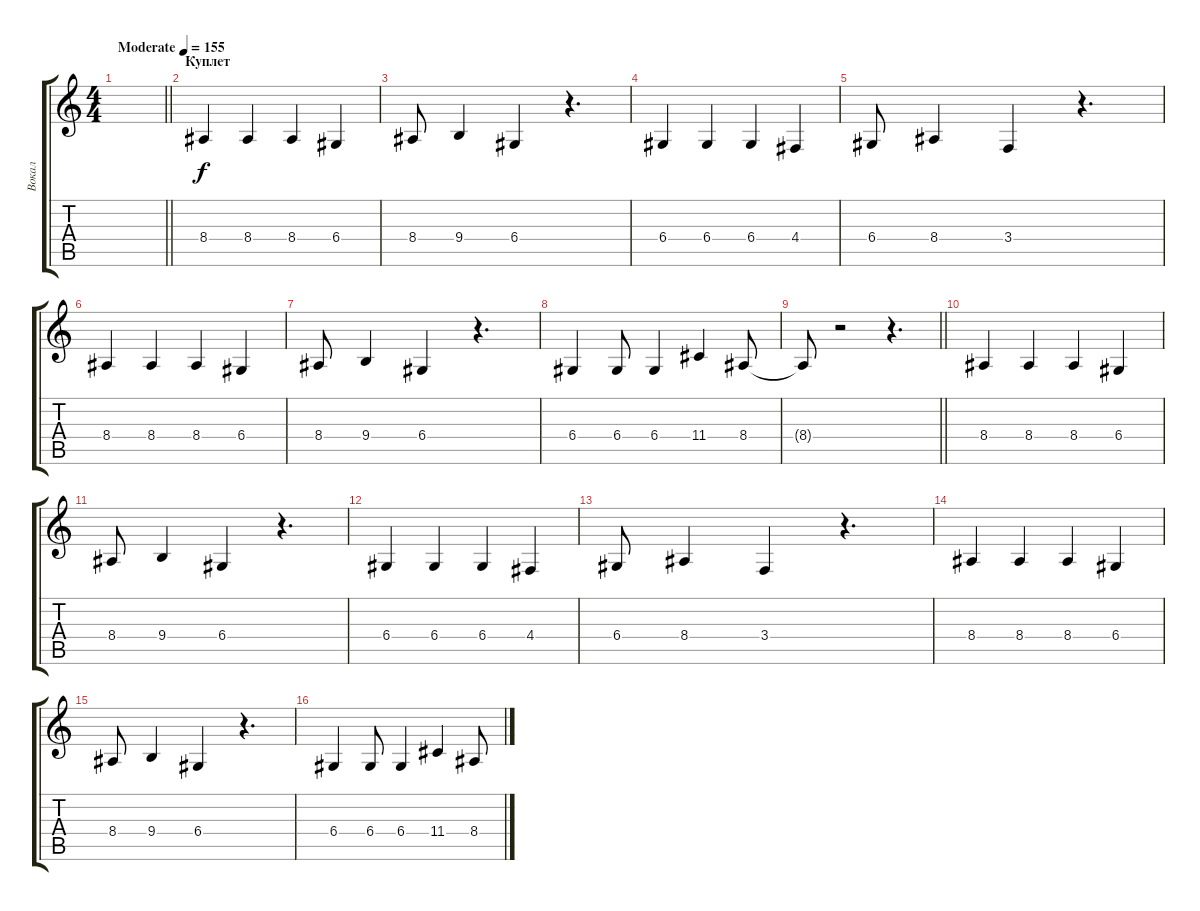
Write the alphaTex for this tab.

\track ("Вокал" "Вокал") {instrument flute}
\staff {score tabs}
\tuning (E4 B3 G3 D3 A2 E2) {hide}
\ts (4 4)
\tempo (155 "Moderate")
\clef g2
\barLineRight lightlight
\ks c
|
\section ("" "Куплет")
8.4.4 8.4.4 8.4.4 6.4.4 |
8.4.8 9.4.4 6.4.4 r.4{d} |
6.4.4 6.4.4 6.4.4 4.4.4 |
6.4.8 8.4.4 3.4.4 r.4{d} |
8.4.4 8.4.4 8.4.4 6.4.4 |
8.4.8 9.4.4 6.4.4 r.4{d} |
6.4.4 6.4.8 6.4.4 11.4.4 8.4.8 |
\barLineRight lightlight
8.4{t}.8 r.2 r.4{d} |
\section ("" " ")
8.4.4 8.4.4 8.4.4 6.4.4 |
8.4.8 9.4.4 6.4.4 r.4{d} |
6.4.4 6.4.4 6.4.4 4.4.4 |
6.4.8 8.4.4 3.4.4 r.4{d} |
8.4.4 8.4.4 8.4.4 6.4.4 |
8.4.8 9.4.4 6.4.4 r.4{d} |
6.4.4 6.4.8 6.4.4 11.4.4 8.4.8
